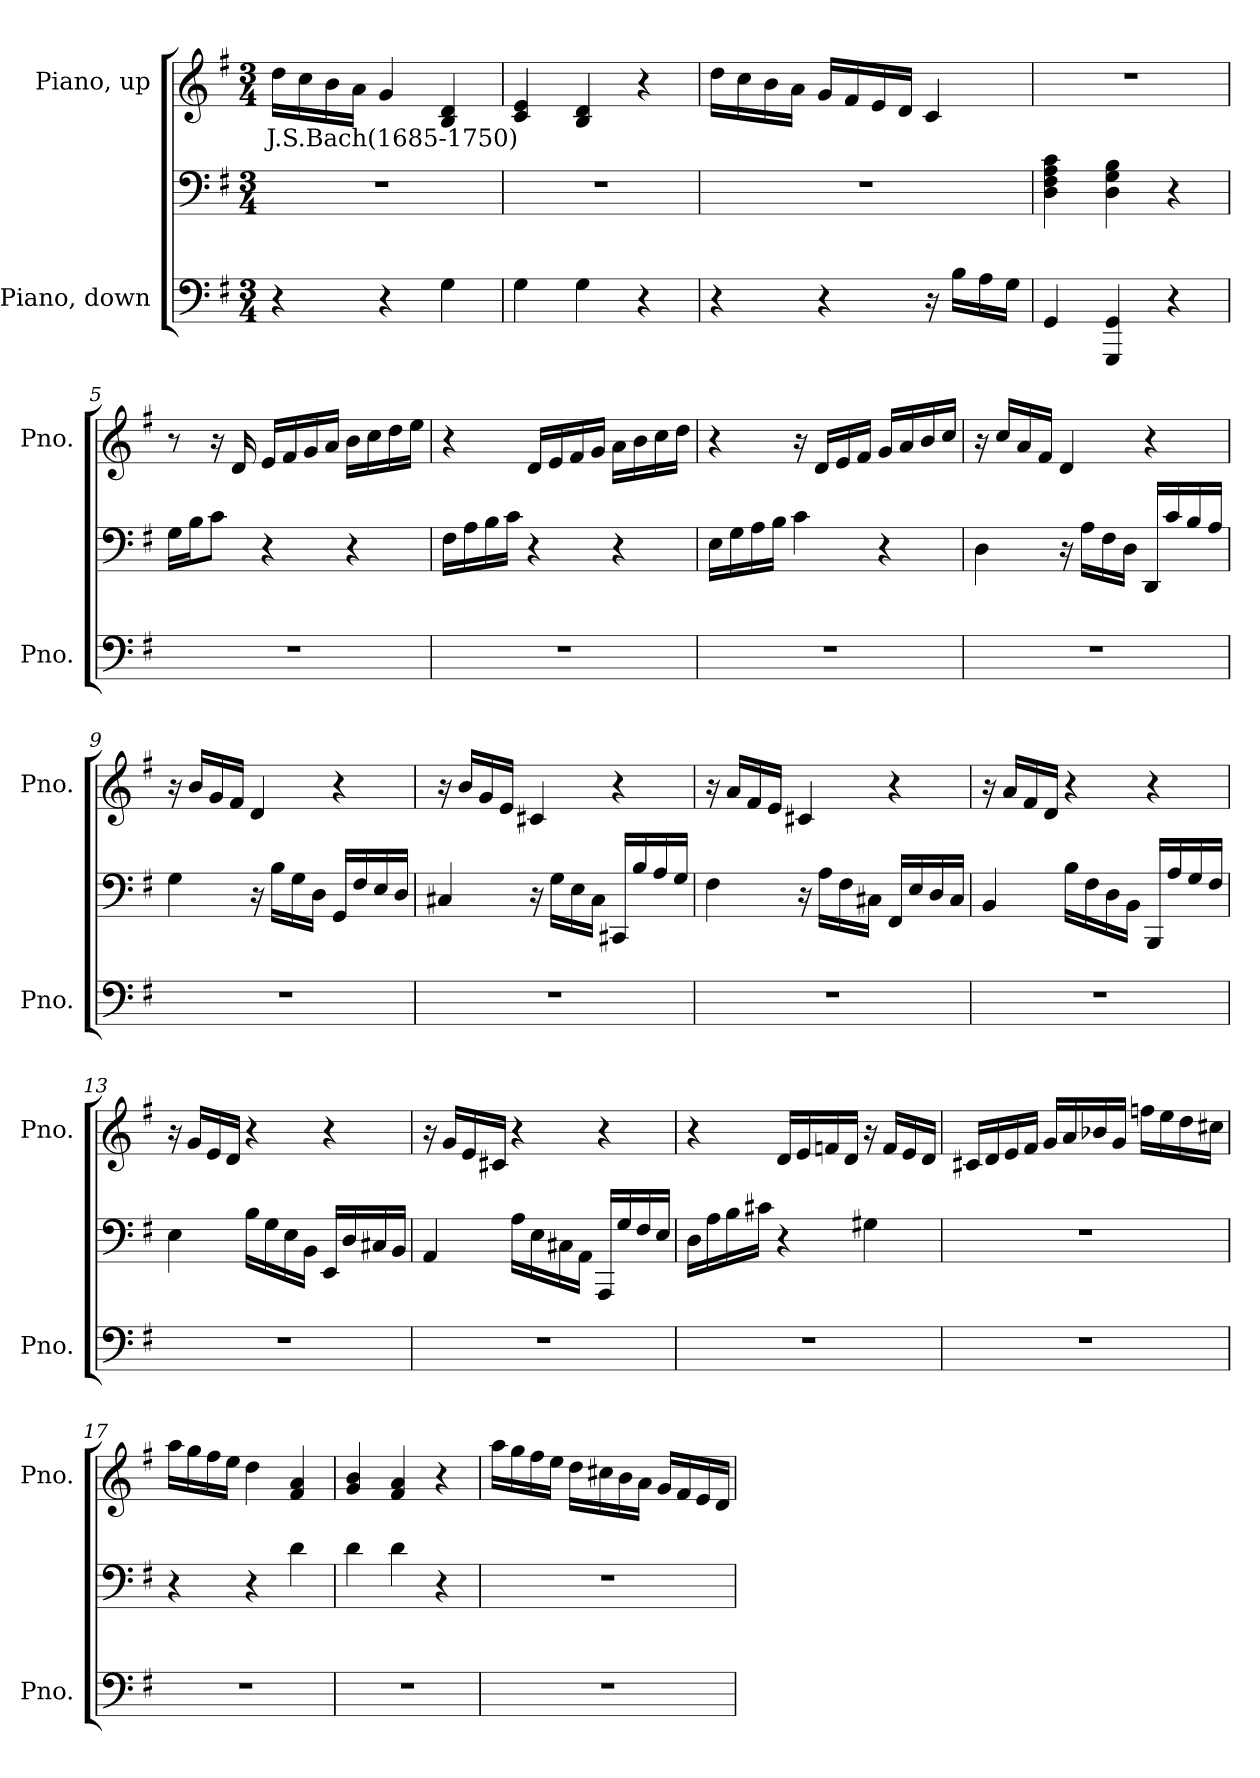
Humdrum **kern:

**kern	**kern	**kern	**text
*part2	*part2	*part1	*part1
*staff3	*staff2	*staff1	*staff1
*I"Piano, down	*	*I"Piano, up	*
*I'Pno.	*	*I'Pno.	*
*clefF4	*clefF4	*clefG2	*
*k[f#]	*k[f#]	*k[f#]	*
*M3/4	*M3/4	*M3/4	*
*MM120	*MM120	*MM120	*
=1	=1	=1	=1
!	!	!	!LO:LY:b
4r	2.r	16dd\LL	J.S.Bach(1685-1750)
.	.	16cc\	.
.	.	16b\	.
.	.	16a\JJ	.
4r	.	4g/	.
4G\	.	4B/ 4d/	.
=2	=2	=2	=2
4G\	2.r	4c/ 4e/	.
4G\	.	4B/ 4d/	.
4r	.	4r	.
=3	=3	=3	=3
4r	2.r	16dd\LL	.
.	.	16cc\	.
.	.	16b\	.
.	.	16a\JJ	.
4r	.	16g/LL	.
.	.	16f#/	.
.	.	16e/	.
.	.	16d/JJ	.
16r	.	4c/	.
16B\LL	.	.	.
16A\	.	.	.
16G\JJ	.	.	.
=4	=4	=4	=4
4GG/	4D\ 4F#\ 4A\ 4c\	2.r	.
4GGG/ 4GG/	4D\ 4G\ 4B\	.	.
4r	4r	.	.
!!LO:LB:g=z
=5	=5	=5	=5
2.r	16G\LL	8r	.
.	16B\J	.	.
.	8c\J	16r	.
.	.	16d/	.
.	4r	16e/LL	.
.	.	16f#/	.
.	.	16g/	.
.	.	16a/JJ	.
.	4r	16b\LL	.
.	.	16cc\	.
.	.	16dd\	.
.	.	16ee\JJ	.
=6	=6	=6	=6
2.r	16F#\LL	4r	.
.	16A\	.	.
.	16B\	.	.
.	16c\JJ	.	.
.	4r	16d/LL	.
.	.	16e/	.
.	.	16f#/	.
.	.	16g/JJ	.
.	4r	16a\LL	.
.	.	16b\	.
.	.	16cc\	.
.	.	16dd\JJ	.
=7	=7	=7	=7
2.r	16E\LL	4r	.
.	16G\	.	.
.	16A\	.	.
.	16B\JJ	.	.
.	4c\	16r	.
.	.	16d/LL	.
.	.	16e/	.
.	.	16f#/JJ	.
.	4r	16g/LL	.
.	.	16a/	.
.	.	16b/	.
.	.	16cc/JJ	.
!!LO:LB:g=z
=8	=8	=8	=8
2.r	4D\	16r	.
.	.	16cc/LL	.
.	.	16a/	.
.	.	16f#/JJ	.
.	16r	4d/	.
.	16A\LL	.	.
.	16F#\	.	.
.	16D\JJ	.	.
.	16DD/LL	4r	.
.	16c/	.	.
.	16B/	.	.
.	16A/JJ	.	.
=9	=9	=9	=9
2.r	4G\	16r	.
.	.	16b/LL	.
.	.	16g/	.
.	.	16f#/JJ	.
.	16r	4d/	.
.	16B\LL	.	.
.	16G\	.	.
.	16D\JJ	.	.
.	16GG/LL	4r	.
.	16F#/	.	.
.	16E/	.	.
.	16D/JJ	.	.
=10	=10	=10	=10
2.r	4C#X/	16r	.
.	.	16b/LL	.
.	.	16g/	.
.	.	16e/JJ	.
.	16r	4c#X/	.
.	16G\LL	.	.
.	16E\	.	.
.	16C#\JJ	.	.
.	16CC#X/LL	4r	.
.	16B/	.	.
.	16A/	.	.
.	16G/JJ	.	.
!!LO:LB:g=z
=11	=11	=11	=11
2.r	4F#\	16r	.
.	.	16a/LL	.
.	.	16f#/	.
.	.	16e/JJ	.
.	16r	4c#X/	.
.	16A\LL	.	.
.	16F#\	.	.
.	16C#X\JJ	.	.
.	16FF#/LL	4r	.
.	16E/	.	.
.	16D/	.	.
.	16C#/JJ	.	.
=12	=12	=12	=12
2.r	4BB/	16r	.
.	.	16a/LL	.
.	.	16f#/	.
.	.	16d/JJ	.
.	16B\LL	4r	.
.	16F#\	.	.
.	16D\	.	.
.	16BB\JJ	.	.
.	16BBB/LL	4r	.
.	16A/	.	.
.	16G/	.	.
.	16F#/JJ	.	.
=13	=13	=13	=13
2.r	4E\	16r	.
.	.	16g/LL	.
.	.	16e/	.
.	.	16d/JJ	.
.	16B\LL	4r	.
.	16G\	.	.
.	16E\	.	.
.	16BB\JJ	.	.
.	16EE/LL	4r	.
.	16D/	.	.
.	16C#X/	.	.
.	16BB/JJ	.	.
!!LO:PB:g=z
=14	=14	=14	=14
2.r	4AA/	16r	.
.	.	16g/LL	.
.	.	16e/	.
.	.	16c#X/JJ	.
.	16A\LL	4r	.
.	16E\	.	.
.	16C#X\	.	.
.	16AA\JJ	.	.
.	16AAA/LL	4r	.
.	16G/	.	.
.	16F#/	.	.
.	16E/JJ	.	.
=15	=15	=15	=15
2.r	16D\LL	4r	.
.	16A\	.	.
.	16B\	.	.
.	16c#X\JJ	.	.
.	4r	16d/LL	.
.	.	16e/	.
.	.	16fn/	.
.	.	16d/JJ	.
.	4G#X\	16r	.
.	.	16f/LL	.
.	.	16e/	.
.	.	16d/JJ	.
=16	=16	=16	=16
2.r	2.r	16c#X/LL	.
.	.	16d/	.
.	.	16e/	.
.	.	16f#/JJ	.
.	.	16g/LL	.
.	.	16a/	.
.	.	16b-X/	.
.	.	16g/JJ	.
.	.	16ffn\LL	.
.	.	16ee\	.
.	.	16dd\	.
.	.	16cc#X\JJ	.
!!LO:LB:g=z
=17	=17	=17	=17
2.r	4r	16aa\LL	.
.	.	16gg\	.
.	.	16ff#\	.
.	.	16ee\JJ	.
.	4r	4dd\	.
.	4d\	4f#/ 4a/	.
=18	=18	=18	=18
2.r	4d\	4g/ 4b/	.
.	4d\	4f#/ 4a/	.
.	4r	4r	.
=19	=19	=19	=19
2.r	2.r	16aa\LL	.
.	.	16gg\	.
.	.	16ff#\	.
.	.	16ee\JJ	.
.	.	16dd\LL	.
.	.	16cc#X\	.
.	.	16b\	.
.	.	16a\JJ	.
.	.	16g/LL	.
.	.	16f#/	.
.	.	16e/	.
.	.	16d/JJ	.
=	=	=	=
*-	*-	*-	*-
